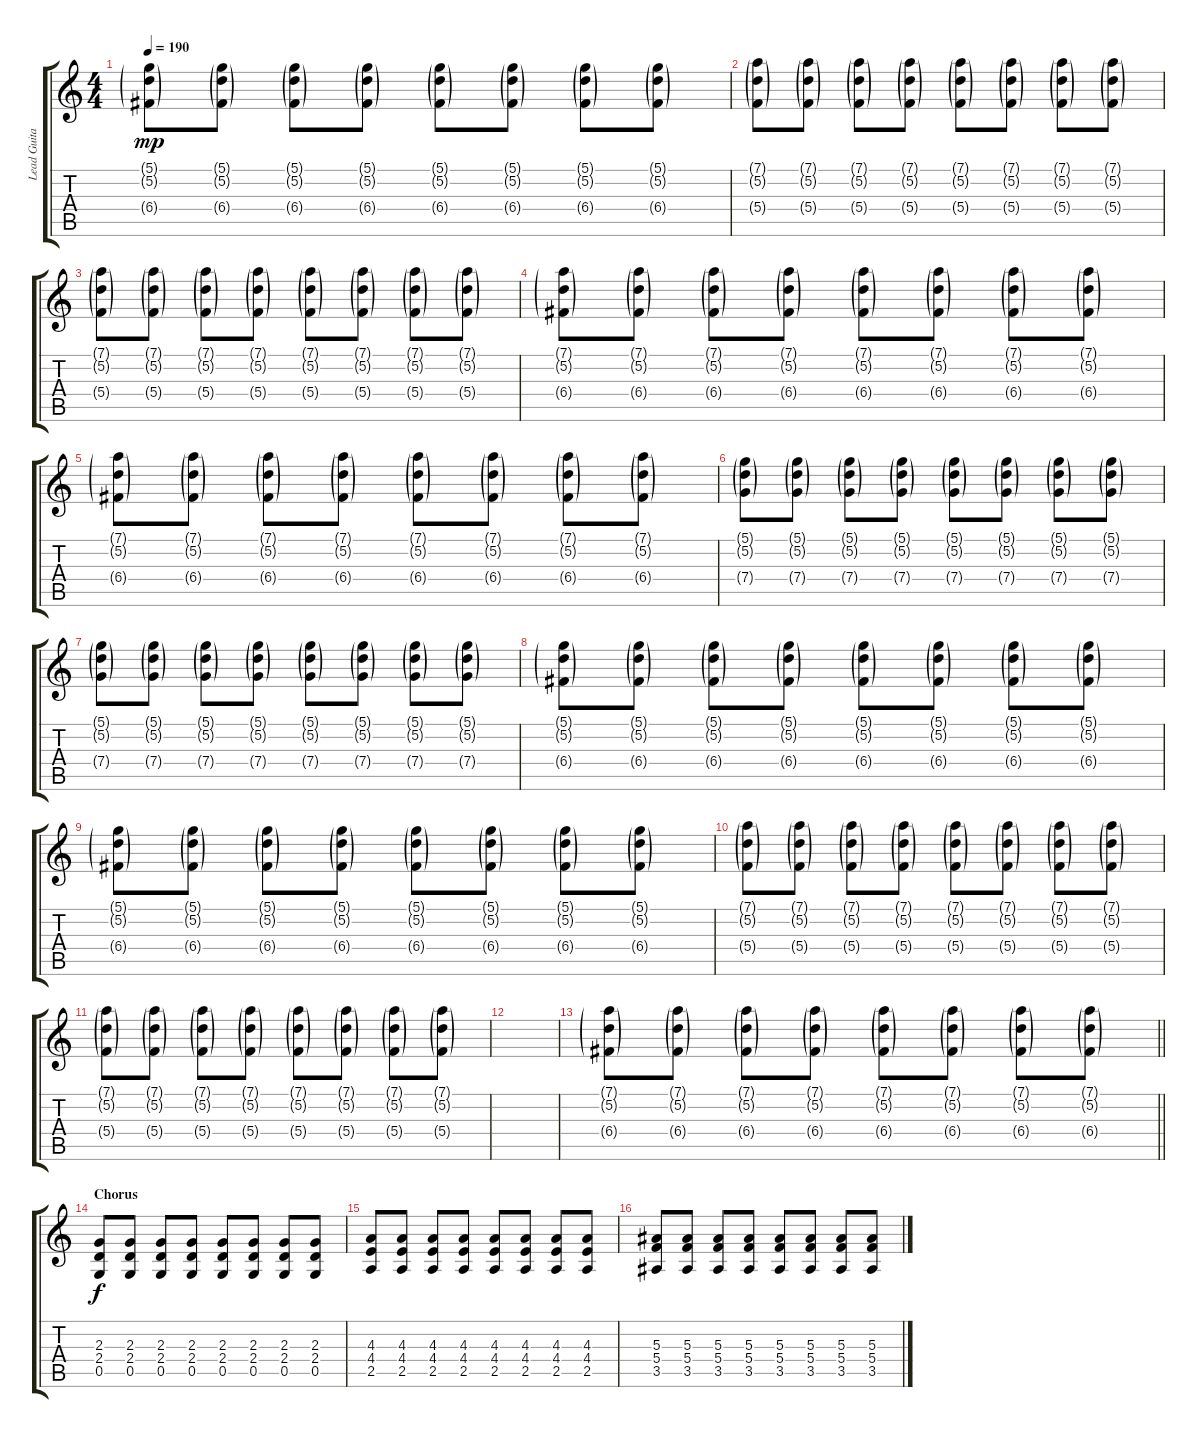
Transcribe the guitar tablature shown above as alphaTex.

\track ("Lead Guitar" "Lead Guita") {instrument overdrivenguitar}
\staff {score tabs}
\tuning (D4 A3 F3 C3 G2 D2) {hide}
\ts (4 4)
\tempo 190
\clef g2
\ks c
(5.1{g} 5.2{g} 6.4{g}).8{dy mp} (5.1{g} 5.2{g} 6.4{g}).8 (5.1{g} 5.2{g} 6.4{g}).8 (5.1{g} 5.2{g} 6.4{g}).8 (5.1{g} 5.2{g} 6.4{g}).8 (5.1{g} 5.2{g} 6.4{g}).8 (5.1{g} 5.2{g} 6.4{g}).8 (5.1{g} 5.2{g} 6.4{g}).8 |
(7.1{g} 5.2{g} 5.4{g}).8 (7.1{g} 5.2{g} 5.4{g}).8 (7.1{g} 5.2{g} 5.4{g}).8 (7.1{g} 5.2{g} 5.4{g}).8 (7.1{g} 5.2{g} 5.4{g}).8 (7.1{g} 5.2{g} 5.4{g}).8 (7.1{g} 5.2{g} 5.4{g}).8 (7.1{g} 5.2{g} 5.4{g}).8 |
(7.1{g} 5.2{g} 5.4{g}).8 (7.1{g} 5.2{g} 5.4{g}).8 (7.1{g} 5.2{g} 5.4{g}).8 (7.1{g} 5.2{g} 5.4{g}).8 (7.1{g} 5.2{g} 5.4{g}).8 (7.1{g} 5.2{g} 5.4{g}).8 (7.1{g} 5.2{g} 5.4{g}).8 (7.1{g} 5.2{g} 5.4{g}).8 |
(7.1{g} 5.2{g} 6.4{g}).8 (7.1{g} 5.2{g} 6.4{g}).8 (7.1{g} 5.2{g} 6.4{g}).8 (7.1{g} 5.2{g} 6.4{g}).8 (7.1{g} 5.2{g} 6.4{g}).8 (7.1{g} 5.2{g} 6.4{g}).8 (7.1{g} 5.2{g} 6.4{g}).8 (7.1{g} 5.2{g} 6.4{g}).8 |
(7.1{g} 5.2{g} 6.4{g}).8 (7.1{g} 5.2{g} 6.4{g}).8 (7.1{g} 5.2{g} 6.4{g}).8 (7.1{g} 5.2{g} 6.4{g}).8 (7.1{g} 5.2{g} 6.4{g}).8 (7.1{g} 5.2{g} 6.4{g}).8 (7.1{g} 5.2{g} 6.4{g}).8 (7.1{g} 5.2{g} 6.4{g}).8 |
(5.1{g} 5.2{g} 7.4{g}).8 (5.1{g} 5.2{g} 7.4{g}).8 (5.1{g} 5.2{g} 7.4{g}).8 (5.1{g} 5.2{g} 7.4{g}).8 (5.1{g} 5.2{g} 7.4{g}).8 (5.1{g} 5.2{g} 7.4{g}).8 (5.1{g} 5.2{g} 7.4{g}).8 (5.1{g} 5.2{g} 7.4{g}).8 |
(5.1{g} 5.2{g} 7.4{g}).8 (5.1{g} 5.2{g} 7.4{g}).8 (5.1{g} 5.2{g} 7.4{g}).8 (5.1{g} 5.2{g} 7.4{g}).8 (5.1{g} 5.2{g} 7.4{g}).8 (5.1{g} 5.2{g} 7.4{g}).8 (5.1{g} 5.2{g} 7.4{g}).8 (5.1{g} 5.2{g} 7.4{g}).8 |
(5.1{g} 5.2{g} 6.4{g}).8 (5.1{g} 5.2{g} 6.4{g}).8 (5.1{g} 5.2{g} 6.4{g}).8 (5.1{g} 5.2{g} 6.4{g}).8 (5.1{g} 5.2{g} 6.4{g}).8 (5.1{g} 5.2{g} 6.4{g}).8 (5.1{g} 5.2{g} 6.4{g}).8 (5.1{g} 5.2{g} 6.4{g}).8 |
(5.1{g} 5.2{g} 6.4{g}).8 (5.1{g} 5.2{g} 6.4{g}).8 (5.1{g} 5.2{g} 6.4{g}).8 (5.1{g} 5.2{g} 6.4{g}).8 (5.1{g} 5.2{g} 6.4{g}).8 (5.1{g} 5.2{g} 6.4{g}).8 (5.1{g} 5.2{g} 6.4{g}).8 (5.1{g} 5.2{g} 6.4{g}).8 |
(7.1{g} 5.2{g} 5.4{g}).8 (7.1{g} 5.2{g} 5.4{g}).8 (7.1{g} 5.2{g} 5.4{g}).8 (7.1{g} 5.2{g} 5.4{g}).8 (7.1{g} 5.2{g} 5.4{g}).8 (7.1{g} 5.2{g} 5.4{g}).8 (7.1{g} 5.2{g} 5.4{g}).8 (7.1{g} 5.2{g} 5.4{g}).8 |
(7.1{g} 5.2{g} 5.4{g}).8 (7.1{g} 5.2{g} 5.4{g}).8 (7.1{g} 5.2{g} 5.4{g}).8 (7.1{g} 5.2{g} 5.4{g}).8 (7.1{g} 5.2{g} 5.4{g}).8 (7.1{g} 5.2{g} 5.4{g}).8 (7.1{g} 5.2{g} 5.4{g}).8 (7.1{g} 5.2{g} 5.4{g}).8 |
|
\barLineRight lightlight
(7.1{g} 5.2{g} 6.4{g}).8 (7.1{g} 5.2{g} 6.4{g}).8 (7.1{g} 5.2{g} 6.4{g}).8 (7.1{g} 5.2{g} 6.4{g}).8 (7.1{g} 5.2{g} 6.4{g}).8 (7.1{g} 5.2{g} 6.4{g}).8 (7.1{g} 5.2{g} 6.4{g}).8 (7.1{g} 5.2{g} 6.4{g}).8 |
\section ("" "Chorus")
(2.3 2.4 0.5).8{dy f} (2.3 2.4 0.5).8 (2.3 2.4 0.5).8 (2.3 2.4 0.5).8 (2.3 2.4 0.5).8 (2.3 2.4 0.5).8 (2.3 2.4 0.5).8 (2.3 2.4 0.5).8 |
(4.3 4.4 2.5).8 (4.3 4.4 2.5).8 (4.3 4.4 2.5).8 (4.3 4.4 2.5).8 (4.3 4.4 2.5).8 (4.3 4.4 2.5).8 (4.3 4.4 2.5).8 (4.3 4.4 2.5).8 |
(5.3 5.4 3.5).8 (5.3 5.4 3.5).8 (5.3 5.4 3.5).8 (5.3 5.4 3.5).8 (5.3 5.4 3.5).8 (5.3 5.4 3.5).8 (5.3 5.4 3.5).8 (5.3 5.4 3.5).8
